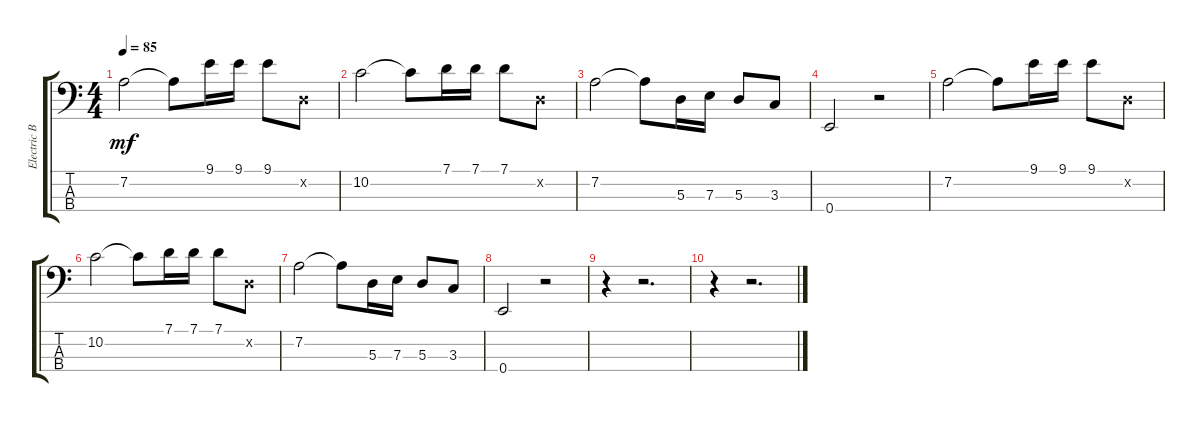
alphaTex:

\track ("Electric Bass" "Electric B") {instrument electricbassfinger}
\staff {score tabs}
\tuning (G2 D2 A1 E1) {hide}
\ts (4 4)
\tempo 85
\clef f4
\ks c
7.2.2{dy mf instrument electricbassfinger} 7.2{t}.8 9.1.16 9.1.16 9.1.8 0.2{x}.8 |
10.2.2 10.2{t}.8 7.1.16 7.1.16 7.1.8 0.2{x}.8 |
7.2.2 7.2{t}.8 5.3.16 7.3.16 5.3.8 3.3.8 |
0.4.2 r.2 |
7.2.2 7.2{t}.8 9.1.16 9.1.16 9.1.8 0.2{x}.8 |
10.2.2 10.2{t}.8 7.1.16 7.1.16 7.1.8 0.2{x}.8 |
7.2.2 7.2{t}.8 5.3.16 7.3.16 5.3.8 3.3.8 |
0.4.2 r.2 |
r.4 r.2{d} |
r.4 r.2{d}
